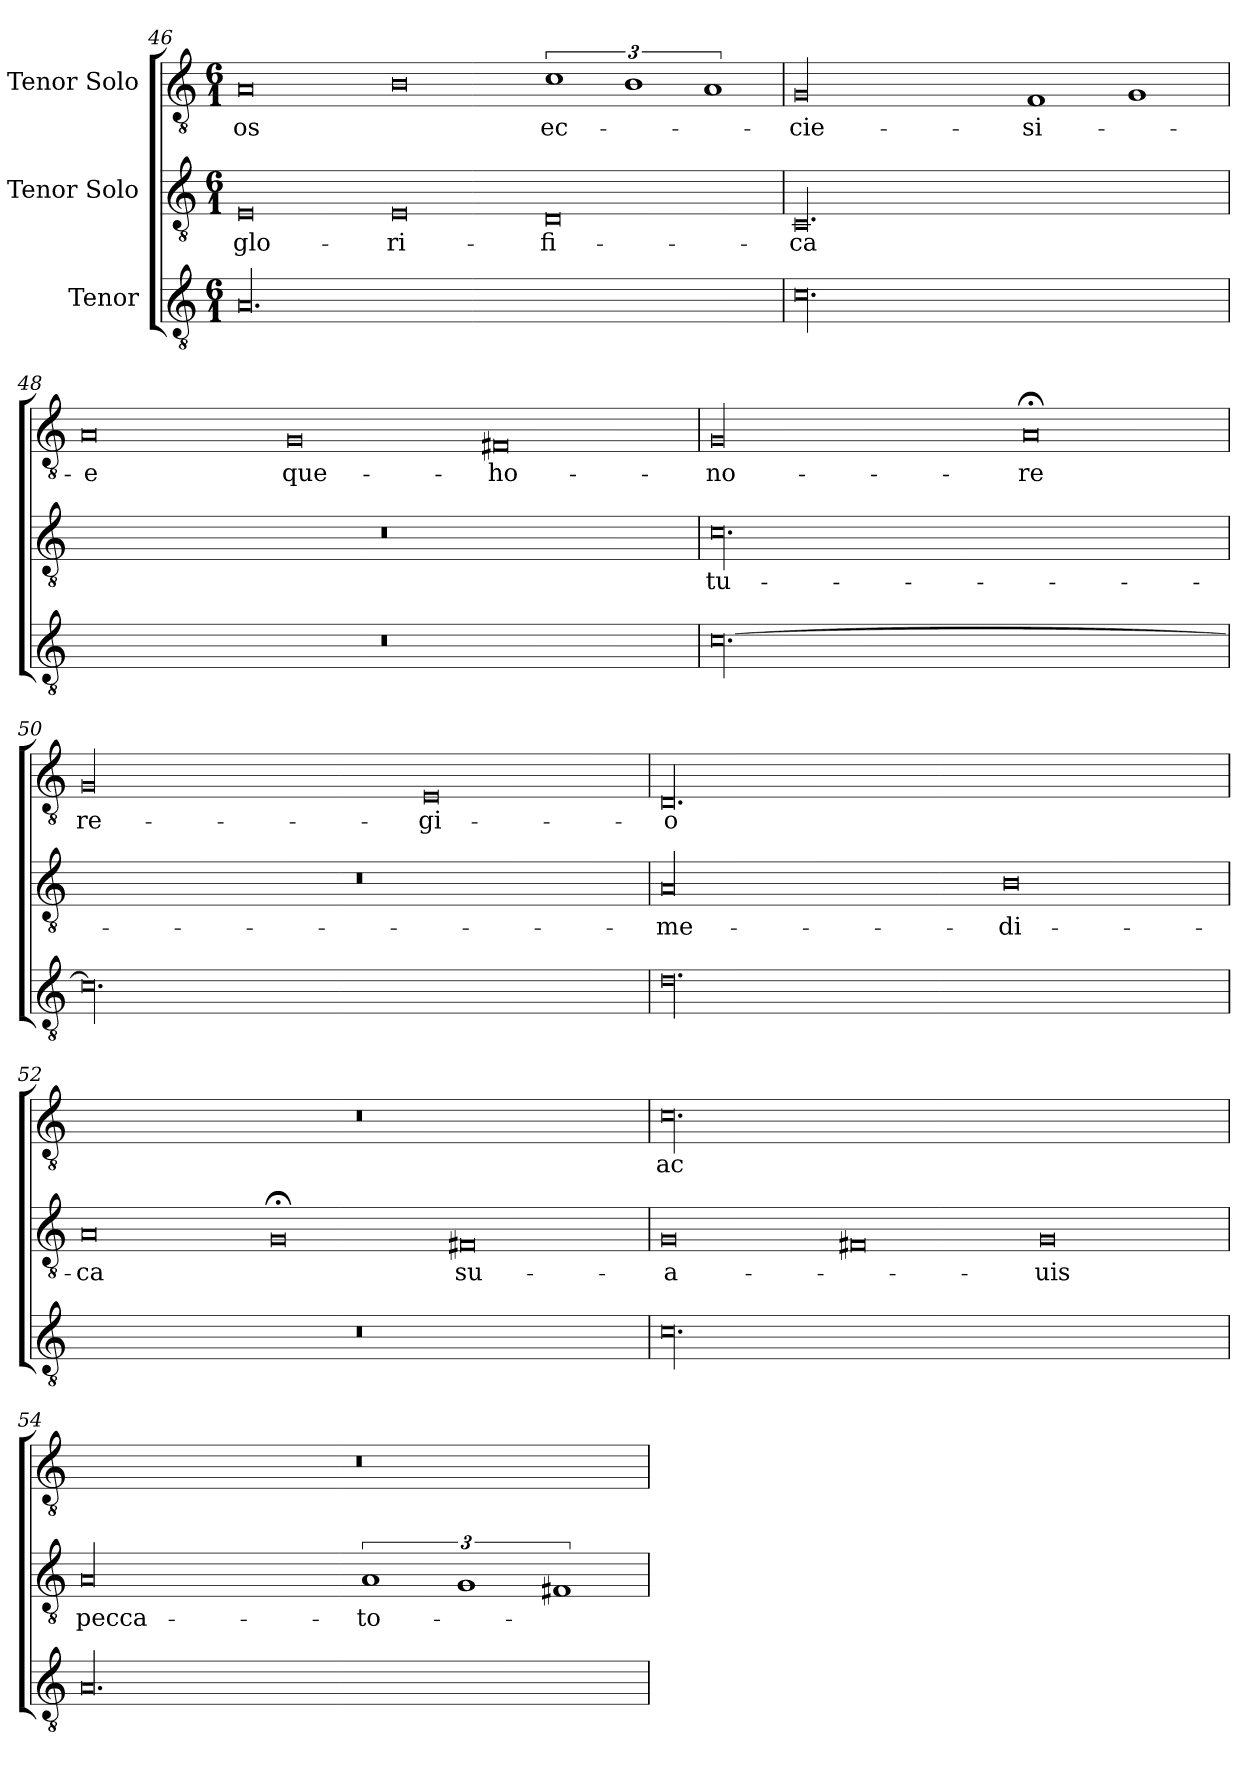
**kern	**kern	**text	**kern	**text
*part3	*part2	*part2	*part1	*part1
*staff3	*staff2	*staff2	*staff1	*staff1
*I"Tenor	*I"Tenor Solo	*	*I"Tenor Solo	*
*clefGv2	*clefGv2	*	*clefGv2	*
*k[]	*k[]	*	*k[]	*
*C:	*C:	*	*C:	*
*M6/1	*M6/1	*	*M6/1	*
=46	=46	=46	=46	=46
00.A/	0E/	glo-	0A/	-os
.	0E/	-ri-	0B\	.
.	0D/	-fi-	3%2c\	ec-
.	.	.	3%2B\	.
.	.	.	3%2A/	.
=47	=47	=47	=47	=47
00.c\	00.C/	-ca	00G/	-cie-
.	.	.	1F/	-si-
.	.	.	1G/	.
=48	=48	=48	=48	=48
00.r	00.r	.	0A/	-e
.	.	.	0G/	que-
.	.	.	0F#X/	ho-
=49	=49	=49	=49	=49
[00.c\	00.c\	tu-	00G/	-no-
.	.	.	0A;</	-re
!!LO:PB:g=z
=50	=50	=50	=50	=50
00.c\]	00.r	.	00G/	re-
.	.	.	0E/	-gi-
=51	=51	=51	=51	=51
00.d\	00A/	me-	00.D/	-o
.	0B\	-di-	.	.
=52	=52	=52	=52	=52
00.r	0A/	-ca	00.r	.
.	0G;</	.	.	.
.	0F#X/	su-	.	.
=53	=53	=53	=53	=53
00.c\	0G/	a-	00.c\	ac-
.	0F#X/	.	.	.
.	0G/	-uis	.	.
=54	=54	=54	=54	=54
00.A/	00A/	pecca-	00.r	.
.	3%2A/	-to-	.	.
.	3%2G/	.	.	.
.	3%2F#X/	.	.	.
=	=	=	=	=
*-	*-	*-	*-	*-
